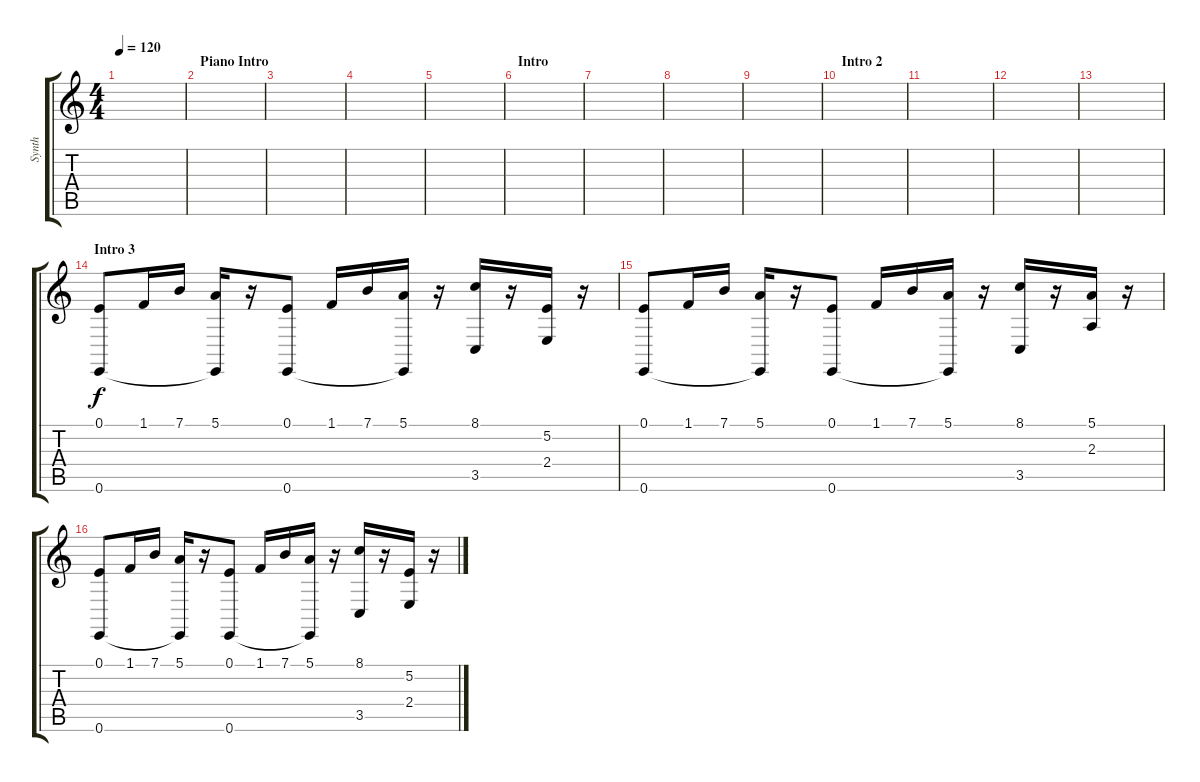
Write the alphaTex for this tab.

\track ("Synth" "Synth") {instrument lead2sawtooth}
\staff {score tabs}
\tuning (E4 B3 G3 D3 A2 E2) {hide}
\ts (4 4)
\tempo 120
\clef g2
\ks c
|
\section ("" "Piano Intro")
|
|
|
|
\section ("" "Intro")
|
|
|
|
\section ("" "Intro 2")
|
|
|
|
\section ("" "Intro 3")
(0.1 0.6).8 1.1.16 7.1.16 (5.1 0.6{t}).16 r.16 (0.1 0.6).8 1.1.16 7.1.16 (5.1 0.6{t}).16 r.16 (8.1 3.5).16 r.16 (5.2 2.4).16 r.16 |
(0.1 0.6).8 1.1.16 7.1.16 (5.1 0.6{t}).16 r.16 (0.1 0.6).8 1.1.16 7.1.16 (5.1 0.6{t}).16 r.16 (8.1 3.5).16 r.16 (5.1 2.3).16 r.16 |
(0.1 0.6).8 1.1.16 7.1.16 (5.1 0.6{t}).16 r.16 (0.1 0.6).8 1.1.16 7.1.16 (5.1 0.6{t}).16 r.16 (8.1 3.5).16 r.16 (5.2 2.4).16 r.16
